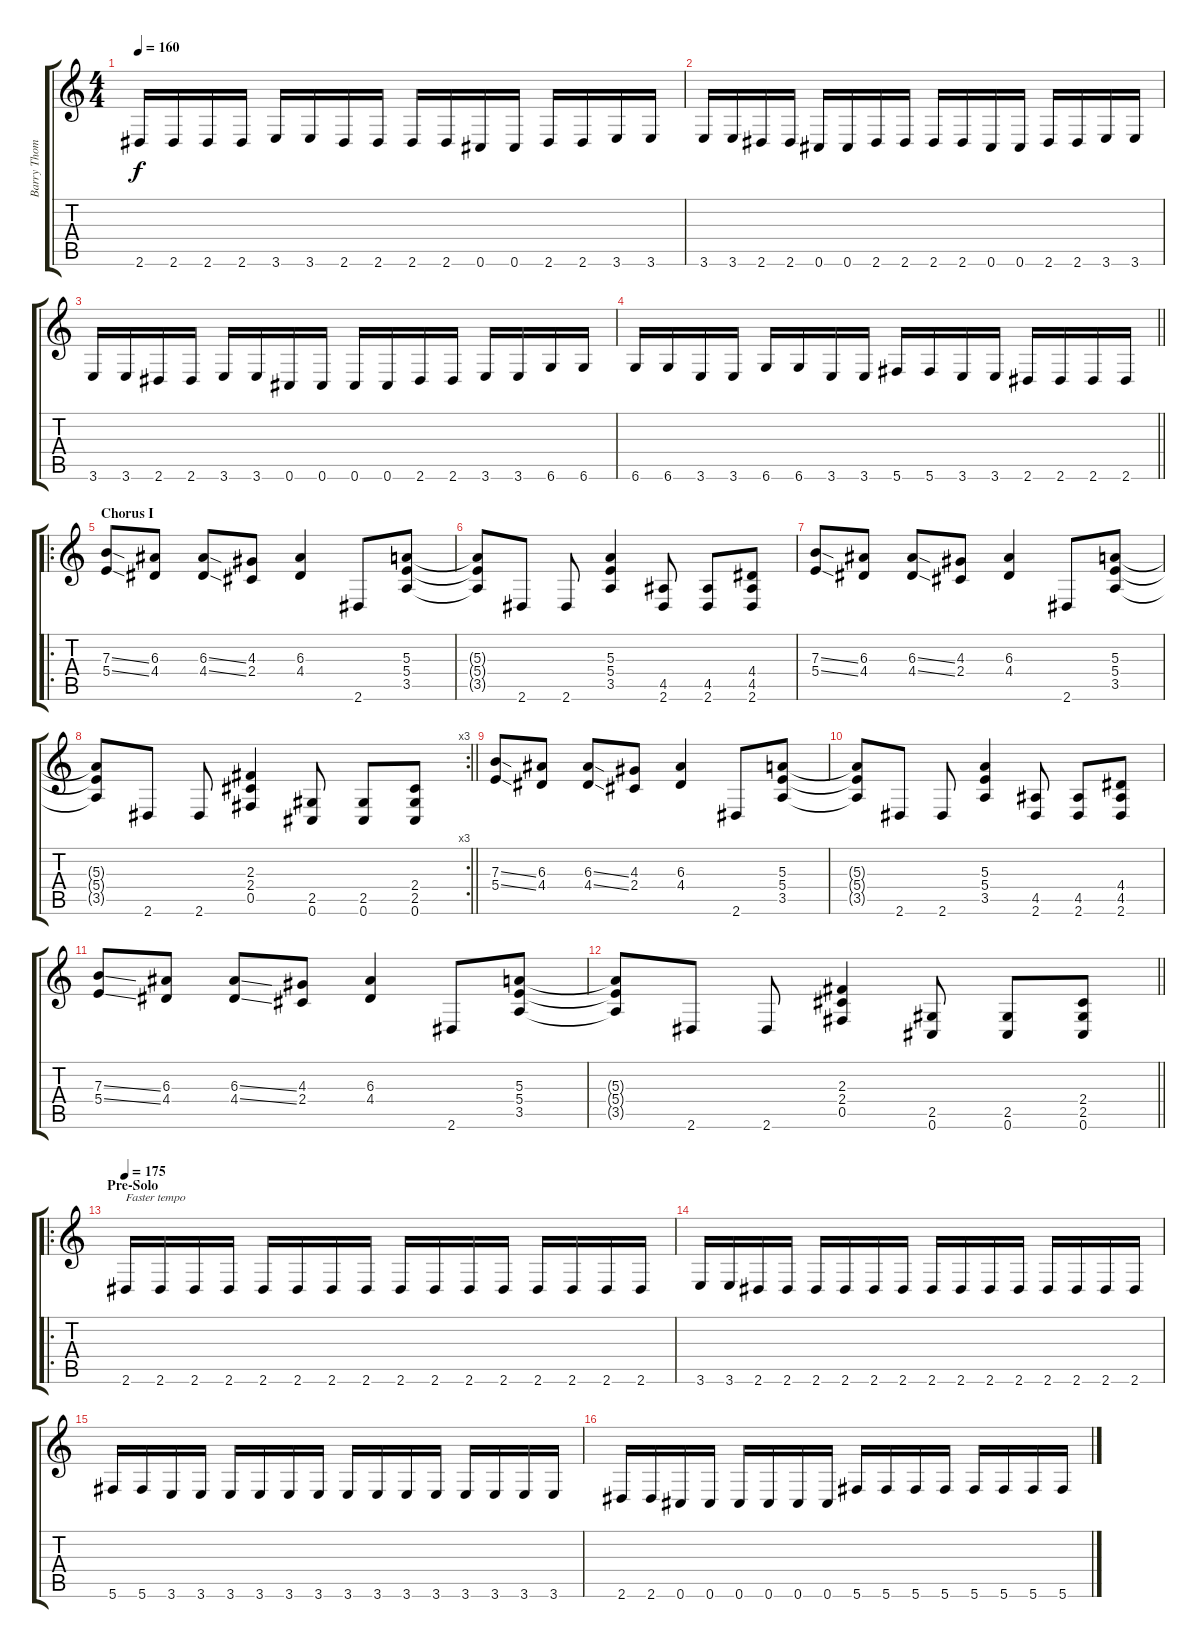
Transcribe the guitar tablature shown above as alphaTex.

\track ("Barry Thompson - Rhytm" "Barry Thom") {instrument distortionguitar}
\staff {score tabs}
\tuning (Db4 Ab3 E3 B2 Gb2 Db2) {hide}
\ts (4 4)
\tempo 160
\clef g2
\ks c
2.6.16{dy f balance 12} 2.6.16 2.6.16 2.6.16 3.6.16 3.6.16 2.6.16 2.6.16 2.6.16 2.6.16 0.6.16 0.6.16 2.6.16 2.6.16 3.6.16 3.6.16 |
3.6.16 3.6.16 2.6.16 2.6.16 0.6.16 0.6.16 2.6.16 2.6.16 2.6.16 2.6.16 0.6.16 0.6.16 2.6.16 2.6.16 3.6.16 3.6.16 |
3.6.16 3.6.16 2.6.16 2.6.16 3.6.16 3.6.16 0.6.16 0.6.16 0.6.16 0.6.16 2.6.16 2.6.16 3.6.16 3.6.16 6.6.16 6.6.16 |
\barLineRight lightlight
6.6.16 6.6.16 3.6.16 3.6.16 6.6.16 6.6.16 3.6.16 3.6.16 5.6.16 5.6.16 3.6.16 3.6.16 2.6.16 2.6.16 2.6.16 2.6.16 |
\ro
\section ("" "Chorus I")
(7.3{ss} 5.4{ss}).8 (6.3 4.4).8 (6.3{ss} 4.4{ss}).8 (4.3 2.4).8 (6.3 4.4).4 2.6.8 (5.3 5.4 3.5).8 |
(5.3{t} 5.4{t} 3.5{t}).8 2.6.8 2.6.8 (5.3 5.4 3.5).4 (4.5 2.6).8 (4.5 2.6).8 (4.4 4.5 2.6).8 |
(7.3{ss} 5.4{ss}).8 (6.3 4.4).8 (6.3{ss} 4.4{ss}).8 (4.3 2.4).8 (6.3 4.4).4 2.6.8 (5.3 5.4 3.5).8 |
\rc 3
\barLineRight lightlight
(5.3{t} 5.4{t} 3.5{t}).8 2.6.8 2.6.8 (2.3 2.4 0.5).4 (2.5 0.6).8 (2.5 0.6).8 (2.4 2.5 0.6).8 |
(7.3{ss} 5.4{ss}).8 (6.3 4.4).8 (6.3{ss} 4.4{ss}).8 (4.3 2.4).8 (6.3 4.4).4 2.6.8 (5.3 5.4 3.5).8 |
(5.3{t} 5.4{t} 3.5{t}).8 2.6.8 2.6.8 (5.3 5.4 3.5).4 (4.5 2.6).8 (4.5 2.6).8 (4.4 4.5 2.6).8 |
(7.3{ss} 5.4{ss}).8 (6.3 4.4).8 (6.3{ss} 4.4{ss}).8 (4.3 2.4).8 (6.3 4.4).4 2.6.8 (5.3 5.4 3.5).8 |
\barLineRight lightlight
(5.3{t} 5.4{t} 3.5{t}).8 2.6.8 2.6.8 (2.3 2.4 0.5).4 (2.5 0.6).8 (2.5 0.6).8 (2.4 2.5 0.6).8 |
\ro
\section ("" "Pre-Solo")
\tempo 175
2.6.16{txt "Faster tempo"} 2.6.16 2.6.16 2.6.16 2.6.16 2.6.16 2.6.16 2.6.16 2.6.16 2.6.16 2.6.16 2.6.16 2.6.16 2.6.16 2.6.16 2.6.16 |
3.6.16 3.6.16 2.6.16 2.6.16 2.6.16 2.6.16 2.6.16 2.6.16 2.6.16 2.6.16 2.6.16 2.6.16 2.6.16 2.6.16 2.6.16 2.6.16 |
5.6.16 5.6.16 3.6.16 3.6.16 3.6.16 3.6.16 3.6.16 3.6.16 3.6.16 3.6.16 3.6.16 3.6.16 3.6.16 3.6.16 3.6.16 3.6.16 |
2.6.16 2.6.16 0.6.16 0.6.16 0.6.16 0.6.16 0.6.16 0.6.16 5.6.16 5.6.16 5.6.16 5.6.16 5.6.16 5.6.16 5.6.16 5.6.16
